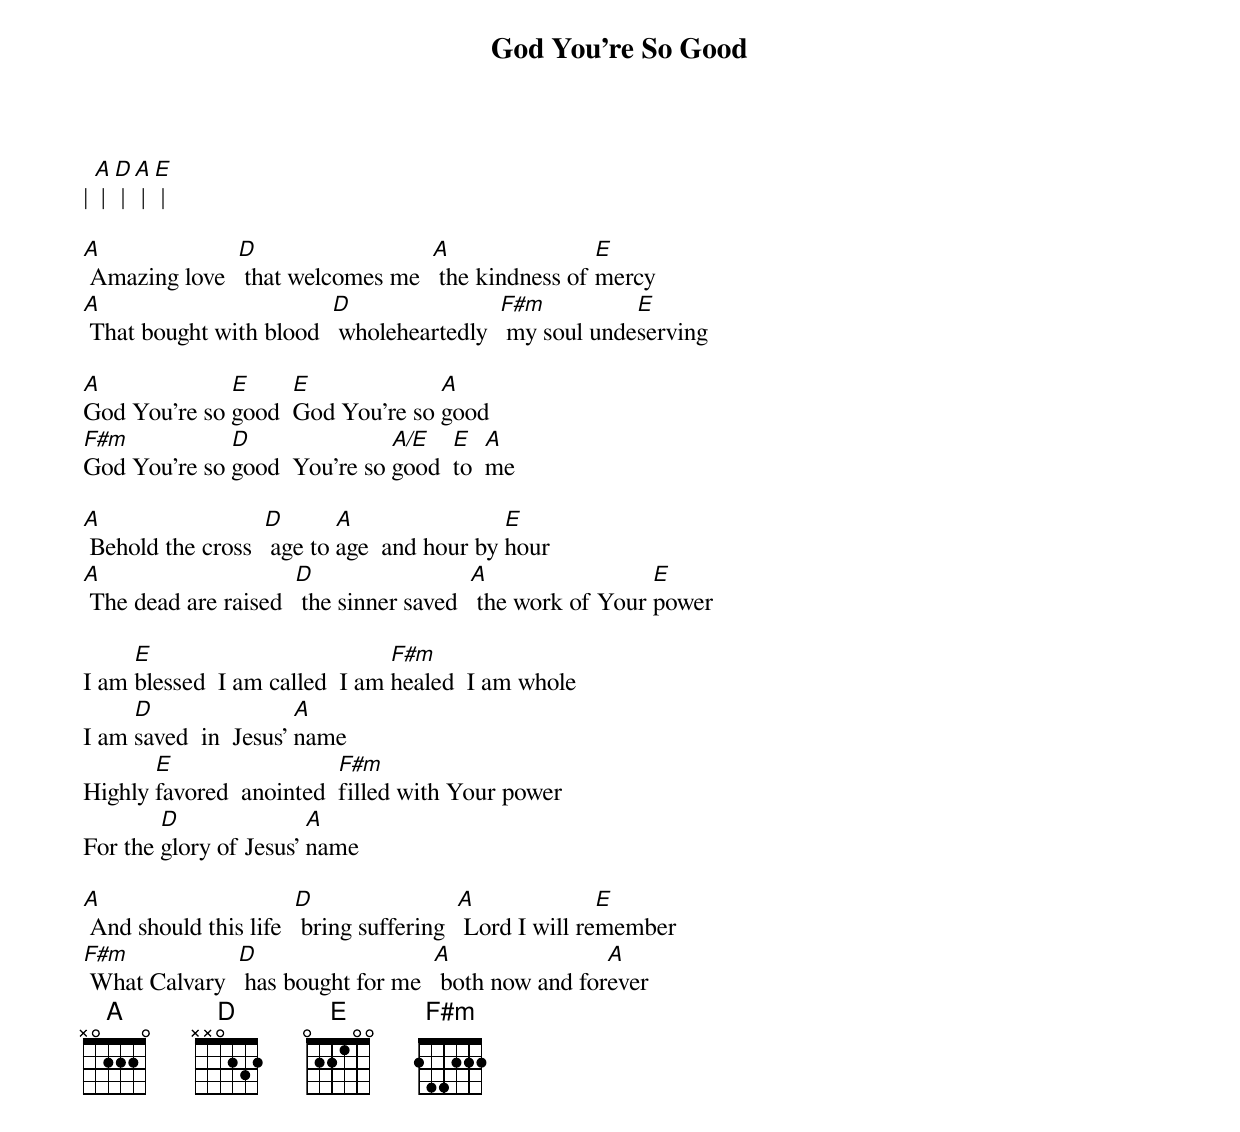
{title: God You're So Good}
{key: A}
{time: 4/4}
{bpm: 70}
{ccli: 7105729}
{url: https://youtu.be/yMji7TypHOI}
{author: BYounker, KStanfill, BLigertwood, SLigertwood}
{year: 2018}
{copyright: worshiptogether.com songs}

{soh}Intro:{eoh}
| [A] | [D] | [A] | [E] |

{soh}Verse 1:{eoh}
[A] Amazing love  [D] that welcomes me  [A] the kindness of [E]mercy
[A] That bought with blood  [D] wholeheartedly  [F#m] my soul unde[E]serving

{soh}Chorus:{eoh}
[A]God You're so [E]good  [E]God You're so [A]good
[F#m]God You're so [D]good  You're so [A/E]good  [E]to  [A]me

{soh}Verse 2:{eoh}
[A] Behold the cross  [D] age to [A]age  and hour by [E]hour
[A] The dead are raised  [D] the sinner saved  [A] the work of Your [E]power

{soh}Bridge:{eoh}
I am [E]blessed  I am called  I am [F#m]healed  I am whole
I am [D]saved  in  Jesus' [A]name
Highly [E]favored  anointed  [F#m]filled with Your power
For the [D]glory of Jesus' [A]name

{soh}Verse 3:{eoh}
[A] And should this life  [D] bring suffering  [A] Lord I will re[E]member
[F#m] What Calvary  [D] has bought for me  [A] both now and for[A]ever
